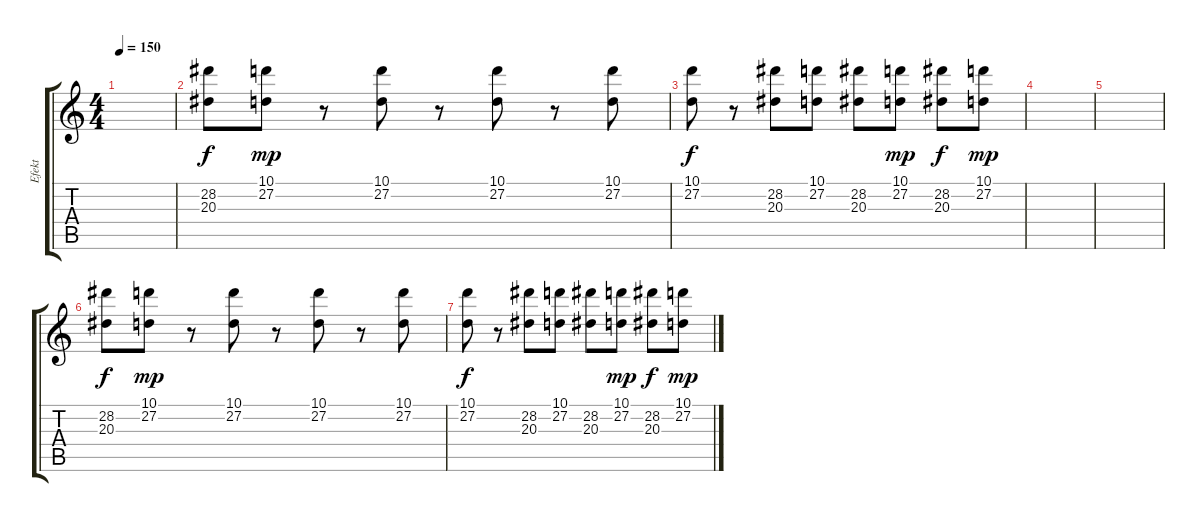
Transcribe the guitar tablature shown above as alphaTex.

\track ("Efekt" "Efekt") {instrument stringensemble1}
\staff {score tabs}
\tuning (E4 B3 G3 D3 A2 E2) {hide}
\ts (4 4)
\tempo 150
\clef g2
\ks c
|
(28.2 20.3).8 (10.1 27.2).8{dy mp} r.8 (10.1 27.2).8 r.8 (10.1 27.2).8 r.8 (10.1 27.2).8 |
(10.1 27.2).8{dy f} r.8 (28.2 20.3).8 (10.1 27.2).8 (28.2 20.3).8 (10.1 27.2).8{dy mp} (28.2 20.3).8{dy f} (10.1 27.2).8{dy mp} |
|
|
(28.2 20.3).8{dy f} (10.1 27.2).8{dy mp} r.8 (10.1 27.2).8 r.8 (10.1 27.2).8 r.8 (10.1 27.2).8 |
(10.1 27.2).8{dy f} r.8 (28.2 20.3).8 (10.1 27.2).8 (28.2 20.3).8 (10.1 27.2).8{dy mp} (28.2 20.3).8{dy f} (10.1 27.2).8{dy mp}
